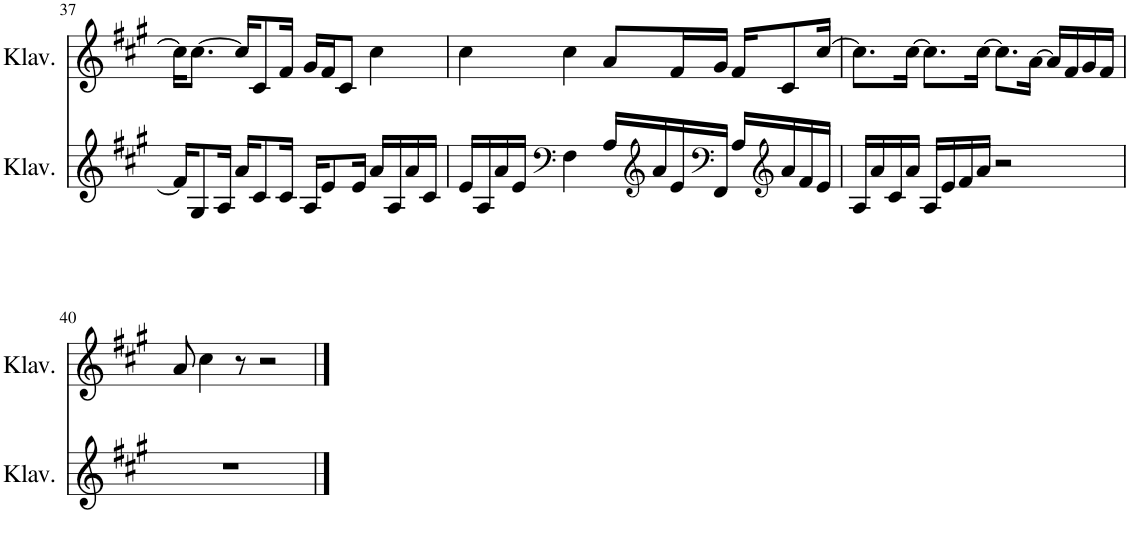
**kern	**kern
*part2	*part1
*staff2	*staff1
*I"Klavier	*I"Klavier
*I'Klav.	*I'Klav.
!!LO:PB:g=z
*clefG2	*clefG2
*k[f#c#g#]	*k[f#c#g#]
*M4/4	*M4/4
=37	=37
16f#/KL]	16cc#\KL]
8G#/	[8.cc#\J
16A/Jk	.
16a/KL	16cc#/KL]
8c#/	8c#/
16c#/Jk	16f#/Jk
16A/KL	16g#/LL
8e/	16f#/J
.	8c#/J
16e/Jk	.
16a/LL	4cc#\
16A/	.
16a/	.
16c#/JJ	.
=38	=38
16e/LL	4cc#\
16A/	.
16a/	.
16e/JJ	.
*clefF4	*
4F#\	4cc#\
16A/LL	8a/L
*clefG2	*
16a/	.
16e/	16f#/L
*clefF4	*
16FF#/JJ	16g#/JJ
16A/LL	16f#/KL
*clefG2	*
16a/	8c#/
16f#/	.
16e/JJ	[16cc#/Jk
=39	=39
16A/LL	8.cc#\L]
16a/	.
16c#/	.
16a/JJ	[16cc#\Jk
16A/LL	8.cc#\L]
16e/	.
16f#/	.
16a/JJ	[16cc#\Jk
2r	8.cc#\L]
.	[16a\Jk
.	16a/LL]
.	16f#/
.	16g#/
.	16f#/JJ
!!LO:LB:g=z
=40	=40
1r	8a/
.	4cc#\
.	8r
.	2r
==	==
*-	*-
